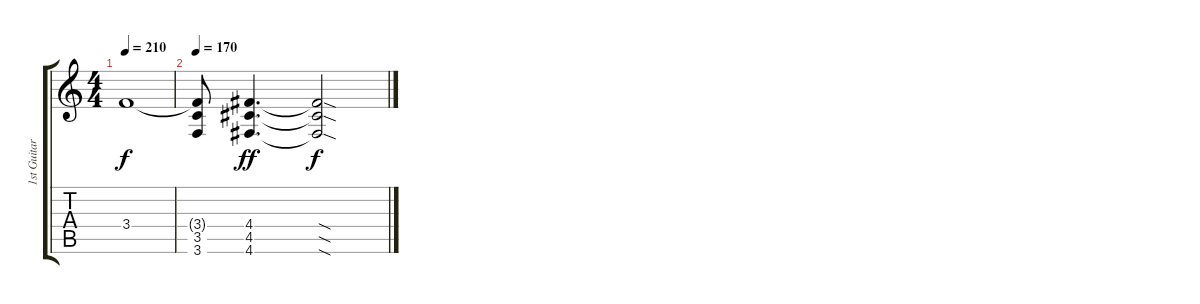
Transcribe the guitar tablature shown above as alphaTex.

\track ("1st Guitar" "1st Guitar") {instrument distortionguitar}
\staff {score tabs}
\tuning (E4 B3 G3 D3 A2 D2) {hide}
\ts (4 4)
\tempo 210
\clef g2
\ks c
3.4{t}.1{dy f} |
\tempo 170
(3.4{t} 3.5{t} 3.6{t}).8 (4.4 4.5 4.6).4{d dy ff} (4.4{sod t} 4.5{sod t} 4.6{sod t}).2{dy f}
